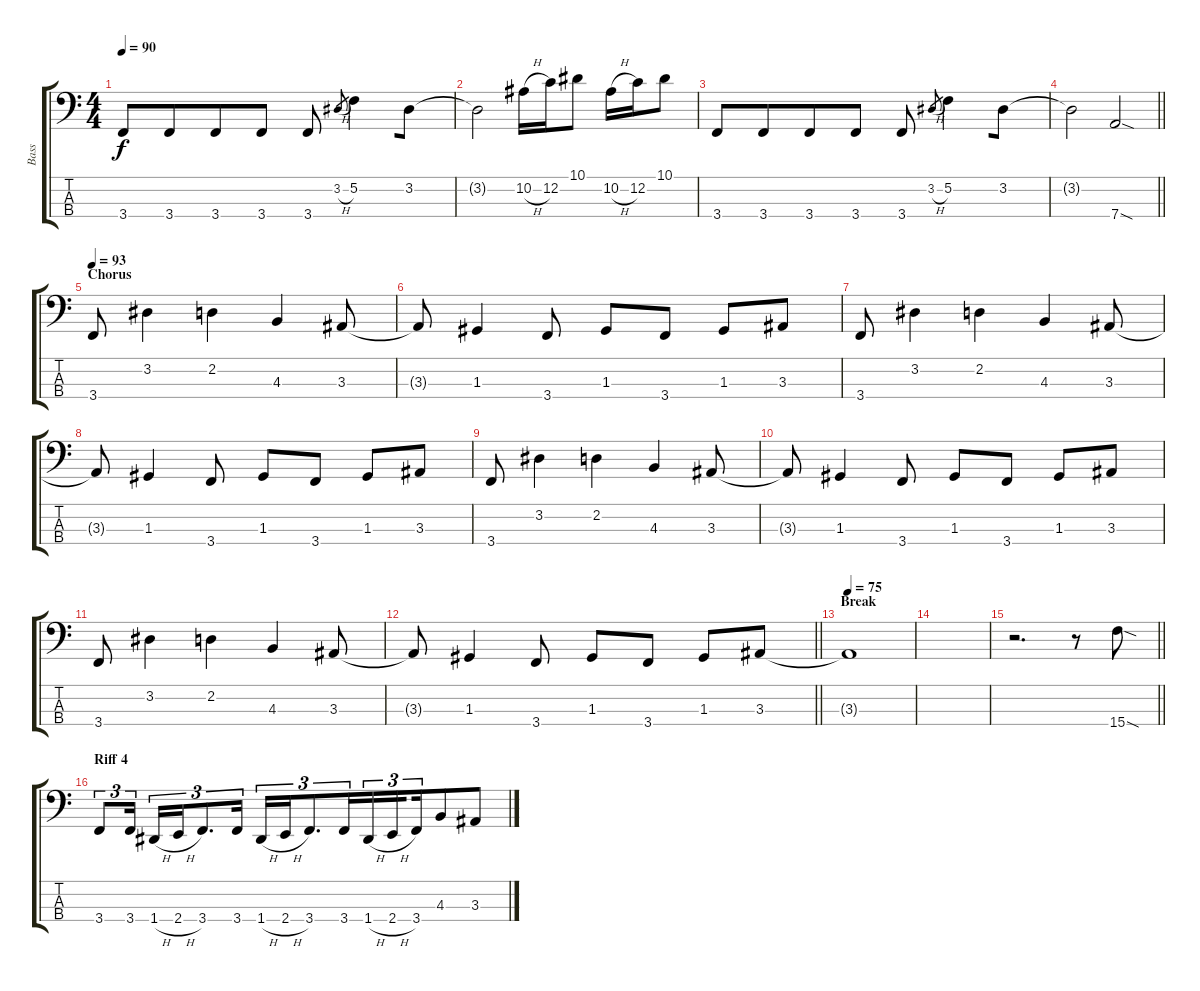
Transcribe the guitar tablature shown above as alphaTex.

\track ("Bass" "Bass") {instrument electricbassfinger bank 177}
\staff {score tabs}
\tuning (F2 C2 G1 D1) {hide}
\ts (4 4)
\tempo 90
\clef f4
\ks c
3.4.8{dy f} 3.4.8{beam merge} 3.4.8 3.4.8 3.4.8 3.2{h}.8{gr} 5.2.4{beam merge} 3.2.8 |
3.2{t}.2{beam merge} 10.2{h}.16 12.2.16 10.1.8 10.2{h}.16 12.2.16 10.1.8 |
3.4.8 3.4.8{beam merge} 3.4.8 3.4.8 3.4.8 3.2{h}.8{gr} 5.2.4{beam merge} 3.2.8 |
\barLineRight lightlight
3.2{t}.2 7.4{sod}.2 |
\section ("" "Chorus")
\tempo 93
3.4.8 3.2.4 2.2.4 4.3.4 3.3.8 |
3.3{t}.8 1.3.4 3.4.8 1.3.8 3.4.8 1.3.8 3.3.8 |
3.4.8 3.2.4 2.2.4 4.3.4 3.3.8 |
3.3{t}.8 1.3.4 3.4.8 1.3.8 3.4.8 1.3.8 3.3.8 |
3.4.8 3.2.4 2.2.4 4.3.4 3.3.8 |
3.3{t}.8 1.3.4 3.4.8 1.3.8 3.4.8 1.3.8 3.3.8 |
3.4.8 3.2.4 2.2.4 4.3.4 3.3.8 |
\barLineRight lightlight
3.3{t}.8 1.3.4 3.4.8 1.3.8 3.4.8 1.3.8 3.3.8 |
\section ("" "Break")
\tempo 75
3.3{t}.1 |
|
\barLineRight lightlight
r.2{d beam merge} r.8 15.4{sod}.8 |
\section ("" "Riff 4")
3.4.8{tu (3 2)} 3.4.16{tu (3 2) beam splitsecondary} 1.4{h}.16{tu (3 2)} 2.4{h}.16{tu (3 2)} 3.4.8{d tu (3 2)} 3.4.16{tu (3 2)} 1.4{h}.16{tu (3 2)} 2.4{h}.16{tu (3 2)} 3.4.8{d tu (3 2) beam merge} 3.4.16{tu (3 2) beam merge} 1.4{h}.16{tu (3 2)} 2.4{h}.16{tu (3 2) beam splitsecondary} 3.4.16{tu (3 2) beam merge} 4.3.8 3.3.8
